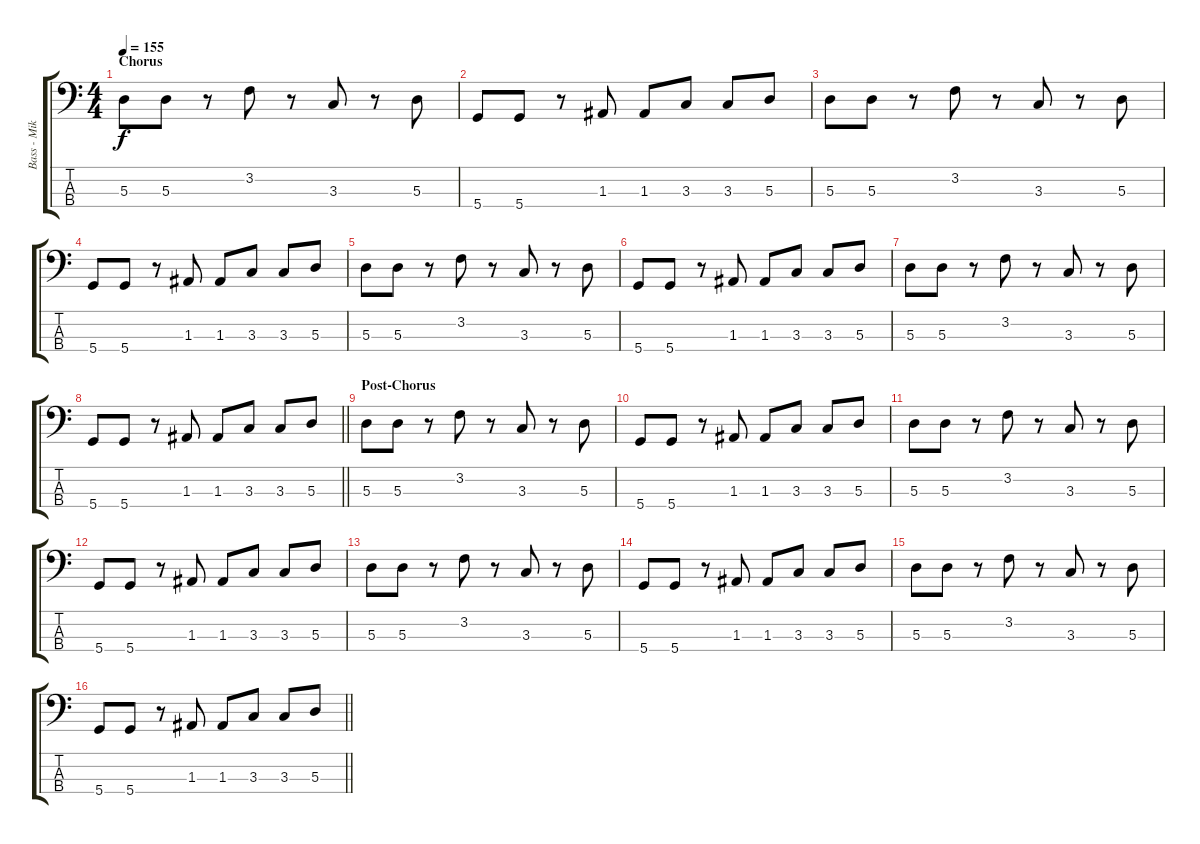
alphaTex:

\track ("Bass - Mike Kroeger" "Bass - Mik") {instrument electricbassfinger}
\staff {score tabs}
\tuning (G2 D2 A1 D1) {hide}
\ts (4 4)
\section ("" "Chorus")
\tempo 155
\clef f4
\ks c
5.3.8{dy f} 5.3.8 r.8 3.2.8 r.8 3.3.8 r.8 5.3.8 |
5.4.8 5.4.8 r.8 1.3.8 1.3.8 3.3.8 3.3.8 5.3.8 |
5.3.8 5.3.8 r.8 3.2.8 r.8 3.3.8 r.8 5.3.8 |
5.4.8 5.4.8 r.8 1.3.8 1.3.8 3.3.8 3.3.8 5.3.8 |
5.3.8 5.3.8 r.8 3.2.8 r.8 3.3.8 r.8 5.3.8 |
5.4.8 5.4.8 r.8 1.3.8 1.3.8 3.3.8 3.3.8 5.3.8 |
5.3.8 5.3.8 r.8 3.2.8 r.8 3.3.8 r.8 5.3.8 |
\barLineRight lightlight
5.4.8 5.4.8 r.8 1.3.8 1.3.8 3.3.8 3.3.8 5.3.8 |
\section ("" "Post-Chorus")
5.3.8 5.3.8 r.8 3.2.8 r.8 3.3.8 r.8 5.3.8 |
5.4.8 5.4.8 r.8 1.3.8 1.3.8 3.3.8 3.3.8 5.3.8 |
5.3.8 5.3.8 r.8 3.2.8 r.8 3.3.8 r.8 5.3.8 |
5.4.8 5.4.8 r.8 1.3.8 1.3.8 3.3.8 3.3.8 5.3.8 |
5.3.8 5.3.8 r.8 3.2.8 r.8 3.3.8 r.8 5.3.8 |
5.4.8 5.4.8 r.8 1.3.8 1.3.8 3.3.8 3.3.8 5.3.8 |
5.3.8 5.3.8 r.8 3.2.8 r.8 3.3.8 r.8 5.3.8 |
\barLineRight lightlight
5.4.8 5.4.8 r.8 1.3.8 1.3.8 3.3.8 3.3.8 5.3.8
